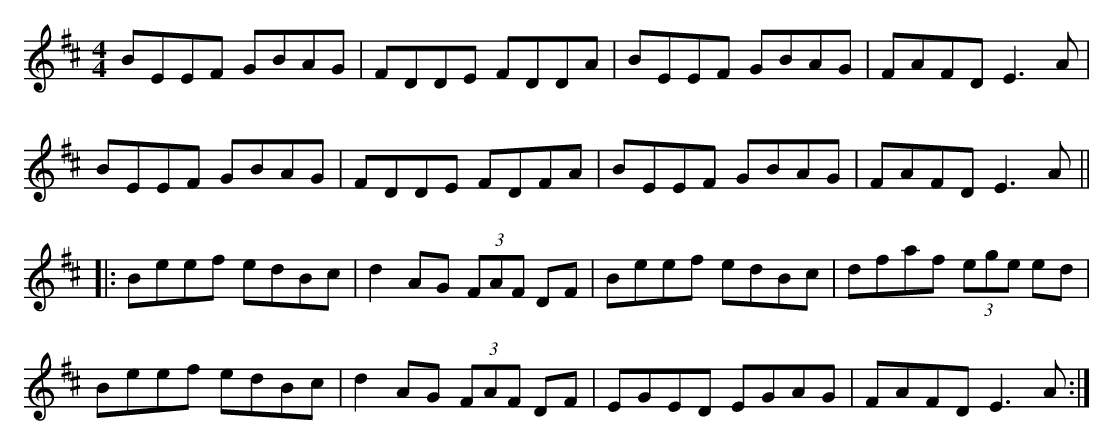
X:1
M:4/4
K:Edor
BEEF GBAG|FDDE FDDA|BEEF GBAG|FAFD E3A|
BEEF GBAG|FDDE FDFA|BEEF GBAG|FAFD E3A||
|:Beef edBc|d2AG (3FAF DF|Beef edBc|dfaf (3ege ed|
Beef edBc|d2AG (3FAF DF|EGED EGAG|FAFD E3A:|
